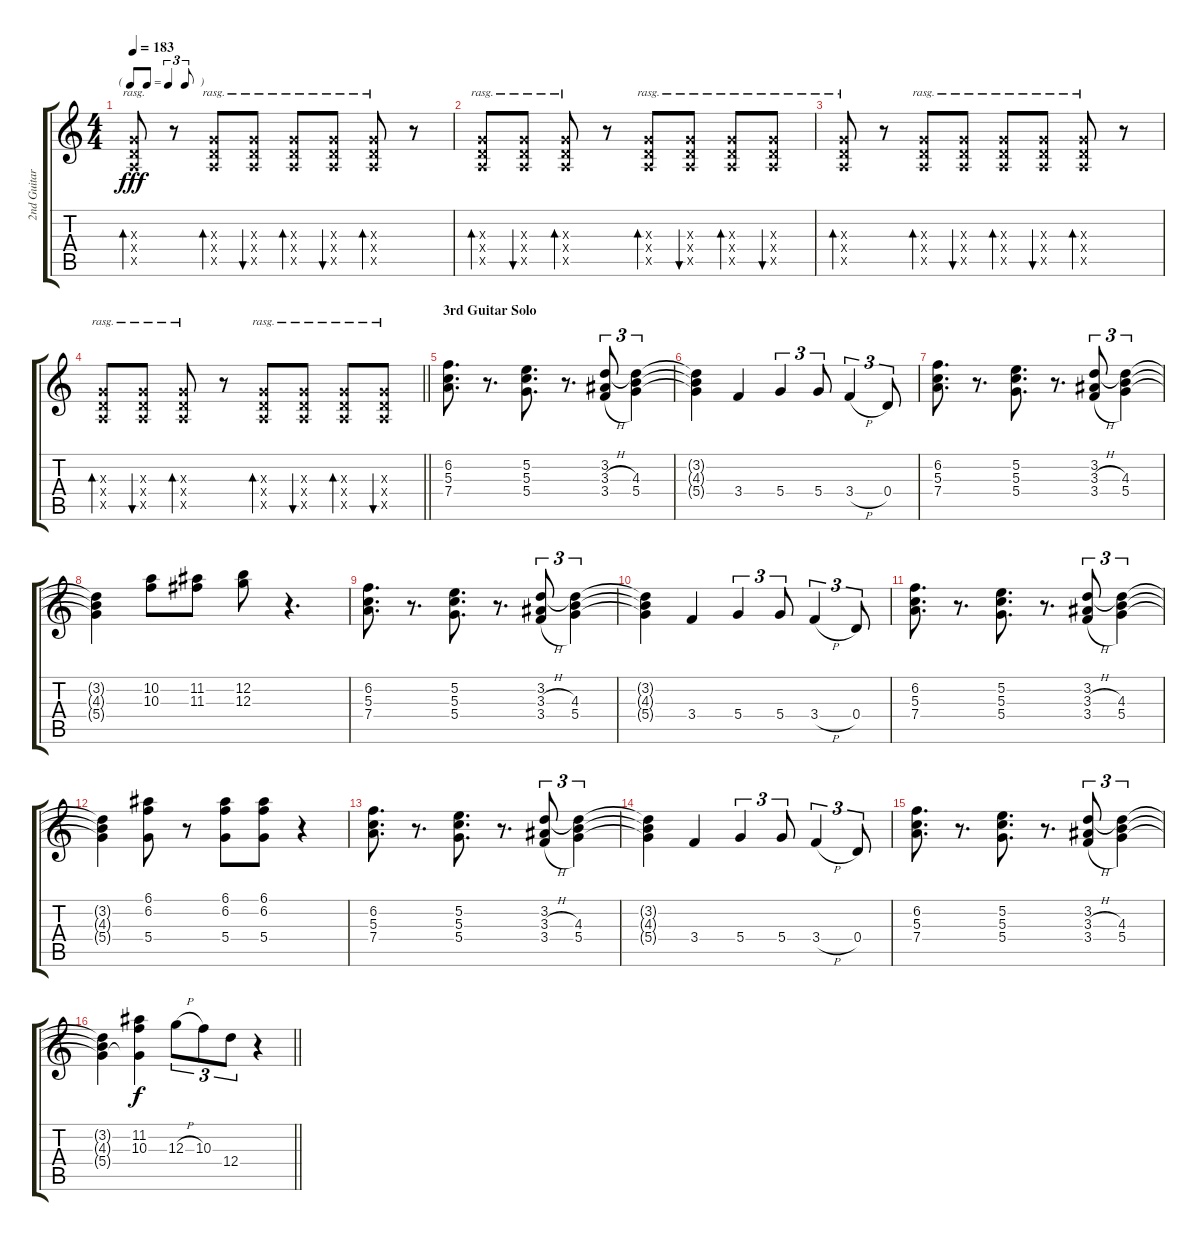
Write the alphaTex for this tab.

\track ("2nd Guitar" "2nd Guitar") {instrument distortionguitar}
\staff {score tabs}
\tuning (E4 B3 G3 D3 A2 E2) {hide}
\ts (4 4)
\tf triplet8th
\tempo 183
\clef g2
\ks c
(0.3{x} 0.4{x} 0.5{x}).8{bd 60 rasg ii dy fff} r.8 (0.3{x} 0.4{x} 0.5{x}).8{bd 60 rasg ii} (0.3{x} 0.4{x} 0.5{x}).8{bu 120 rasg ii} (0.3{x} 0.4{x} 0.5{x}).8{bd 120 rasg ii} (0.3{x} 0.4{x} 0.5{x}).8{bu 120 rasg ii} (0.3{x} 0.4{x} 0.5{x}).8{bd 120 rasg ii} r.8 |
(0.3{x} 0.4{x} 0.5{x}).8{bd 120 rasg ii} (0.3{x} 0.4{x} 0.5{x}).8{bu 120 rasg ii} (0.3{x} 0.4{x} 0.5{x}).8{bd 120 rasg ii} r.8 (0.3{x} 0.4{x} 0.5{x}).8{bd 120 rasg ii} (0.3{x} 0.4{x} 0.5{x}).8{bu 120 rasg ii} (0.3{x} 0.4{x} 0.5{x}).8{bd 120 rasg ii} (0.3{x} 0.4{x} 0.5{x}).8{bu 120 rasg ii} |
(0.3{x} 0.4{x} 0.5{x}).8{bd 60 rasg ii} r.8 (0.3{x} 0.4{x} 0.5{x}).8{bd 60 rasg ii} (0.3{x} 0.4{x} 0.5{x}).8{bu 120 rasg ii} (0.3{x} 0.4{x} 0.5{x}).8{bd 120 rasg ii} (0.3{x} 0.4{x} 0.5{x}).8{bu 120 rasg ii} (0.3{x} 0.4{x} 0.5{x}).8{bd 120 rasg ii} r.8 |
\barLineRight lightlight
(0.3{x} 0.4{x} 0.5{x}).8{bd 120 rasg ii} (0.3{x} 0.4{x} 0.5{x}).8{bu 120 rasg ii} (0.3{x} 0.4{x} 0.5{x}).8{bd 120 rasg ii} r.8 (0.3{x} 0.4{x} 0.5{x}).8{bd 120 rasg ii} (0.3{x} 0.4{x} 0.5{x}).8{bu 120 rasg ii} (0.3{x} 0.4{x} 0.5{x}).8{bd 120 rasg ii} (0.3{x} 0.4{x} 0.5{x}).8{bu 120 rasg ii} |
\section ("" "3rd Guitar Solo")
(6.2 5.3 7.4).8{d volume 16 instrument overdrivenguitar} r.8{d} (5.2 5.3 5.4).8{d} r.8{d} (3.2 3.3{h} 3.4{h}).8{tu (3 2)} (3.2{t} 4.3 5.4).4{tu (3 2)} |
(3.2{t} 4.3{t} 5.4{t}).4 3.4.4 5.4.4{tu (3 2)} 5.4.8{tu (3 2)} 3.4{h}.4{tu (3 2)} 0.4.8{tu (3 2)} |
(6.2 5.3 7.4).8{d} r.8{d} (5.2 5.3 5.4).8{d} r.8{d} (3.2 3.3{h} 3.4{h}).8{tu (3 2)} (3.2{t} 4.3 5.4).4{tu (3 2)} |
(3.2{t} 4.3{t} 5.4{t}).4 (10.2 10.3).8 (11.2 11.3).8 (12.2 12.3).8 r.4{d} |
(6.2 5.3 7.4).8{d} r.8{d} (5.2 5.3 5.4).8{d} r.8{d} (3.2 3.3{h} 3.4{h}).8{tu (3 2)} (3.2{t} 4.3 5.4).4{tu (3 2)} |
(3.2{t} 4.3{t} 5.4{t}).4 3.4.4 5.4.4{tu (3 2)} 5.4.8{tu (3 2)} 3.4{h}.4{tu (3 2)} 0.4.8{tu (3 2)} |
(6.2 5.3 7.4).8{d} r.8{d} (5.2 5.3 5.4).8{d} r.8{d} (3.2 3.3{h} 3.4{h}).8{tu (3 2)} (3.2{t} 4.3 5.4).4{tu (3 2)} |
(3.2{t} 4.3{t} 5.4{t}).4 (6.1 6.2 5.4).8 r.8 (6.1 6.2 5.4).8 (6.1 6.2 5.4).8 r.4 |
(6.2 5.3 7.4).8{d} r.8{d} (5.2 5.3 5.4).8{d} r.8{d} (3.2 3.3{h} 3.4{h}).8{tu (3 2)} (3.2{t} 4.3 5.4).4{tu (3 2)} |
(3.2{t} 4.3{t} 5.4{t}).4 3.4.4 5.4.4{tu (3 2)} 5.4.8{tu (3 2)} 3.4{h}.4{tu (3 2)} 0.4.8{tu (3 2)} |
(6.2 5.3 7.4).8{d} r.8{d} (5.2 5.3 5.4).8{d} r.8{d} (3.2 3.3{h} 3.4{h}).8{tu (3 2)} (3.2{t} 4.3 5.4).4{tu (3 2)} |
\barLineRight lightlight
(3.2{t} 4.3{t} 5.4{t}).4 (11.2 10.3 5.4{t}).4{dy f} 12.3{h}.8{tu (3 2)} 10.3.8{tu (3 2)} 12.4.8{tu (3 2)} r.4
